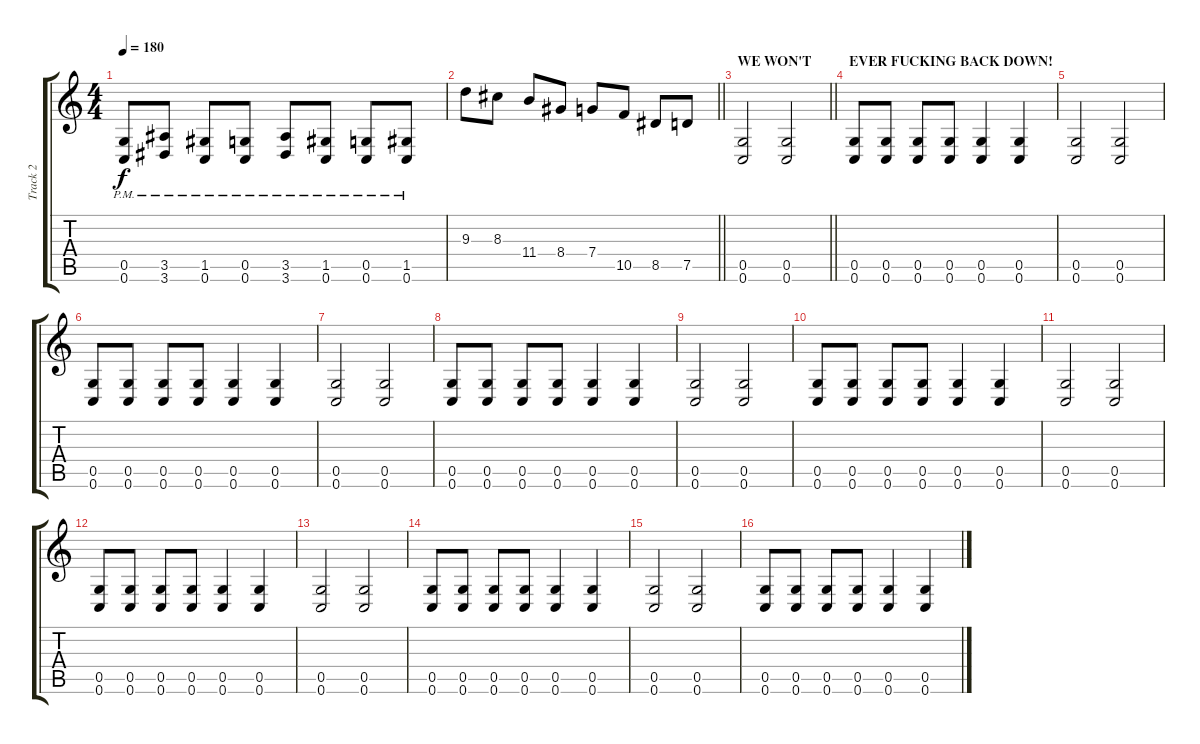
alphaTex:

\track ("Track 2" "Track 2") {instrument distortionguitar}
\staff {score tabs}
\tuning (D4 A3 F3 C3 G2 C2) {hide}
\ts (4 4)
\tempo 180
\clef g2
\ks c
(0.5{pm} 0.6{pm}).8{dy f} (3.5{pm} 3.6{pm}).8 (1.5{pm} 0.6).8 (0.5{pm} 0.6{pm}).8 (3.5{pm} 3.6{pm}).8 (1.5{pm} 0.6{pm}).8 (0.5{pm} 0.6{pm}).8 (1.5{pm} 0.6{pm}).8 |
\barLineRight lightlight
9.3.8 8.3.8 11.4.8 8.4.8 7.4.8 10.5.8 8.5.8 7.5.8 |
\section ("" "WE WON'T")
\barLineRight lightlight
(0.5 0.6).2 (0.5 0.6).2 |
\section ("" "EVER FUCKING BACK DOWN!")
(0.5 0.6).8 (0.5 0.6).8 (0.5 0.6).8 (0.5 0.6).8 (0.5 0.6).4 (0.5 0.6).4 |
(0.5 0.6).2 (0.5 0.6).2 |
(0.5 0.6).8 (0.5 0.6).8 (0.5 0.6).8 (0.5 0.6).8 (0.5 0.6).4 (0.5 0.6).4 |
(0.5 0.6).2 (0.5 0.6).2 |
(0.5 0.6).8 (0.5 0.6).8 (0.5 0.6).8 (0.5 0.6).8 (0.5 0.6).4 (0.5 0.6).4 |
(0.5 0.6).2 (0.5 0.6).2 |
(0.5 0.6).8 (0.5 0.6).8 (0.5 0.6).8 (0.5 0.6).8 (0.5 0.6).4 (0.5 0.6).4 |
(0.5 0.6).2 (0.5 0.6).2 |
(0.5 0.6).8 (0.5 0.6).8 (0.5 0.6).8 (0.5 0.6).8 (0.5 0.6).4 (0.5 0.6).4 |
(0.5 0.6).2 (0.5 0.6).2 |
(0.5 0.6).8 (0.5 0.6).8 (0.5 0.6).8 (0.5 0.6).8 (0.5 0.6).4 (0.5 0.6).4 |
(0.5 0.6).2 (0.5 0.6).2 |
(0.5 0.6).8 (0.5 0.6).8 (0.5 0.6).8 (0.5 0.6).8 (0.5 0.6).4 (0.5 0.6).4
